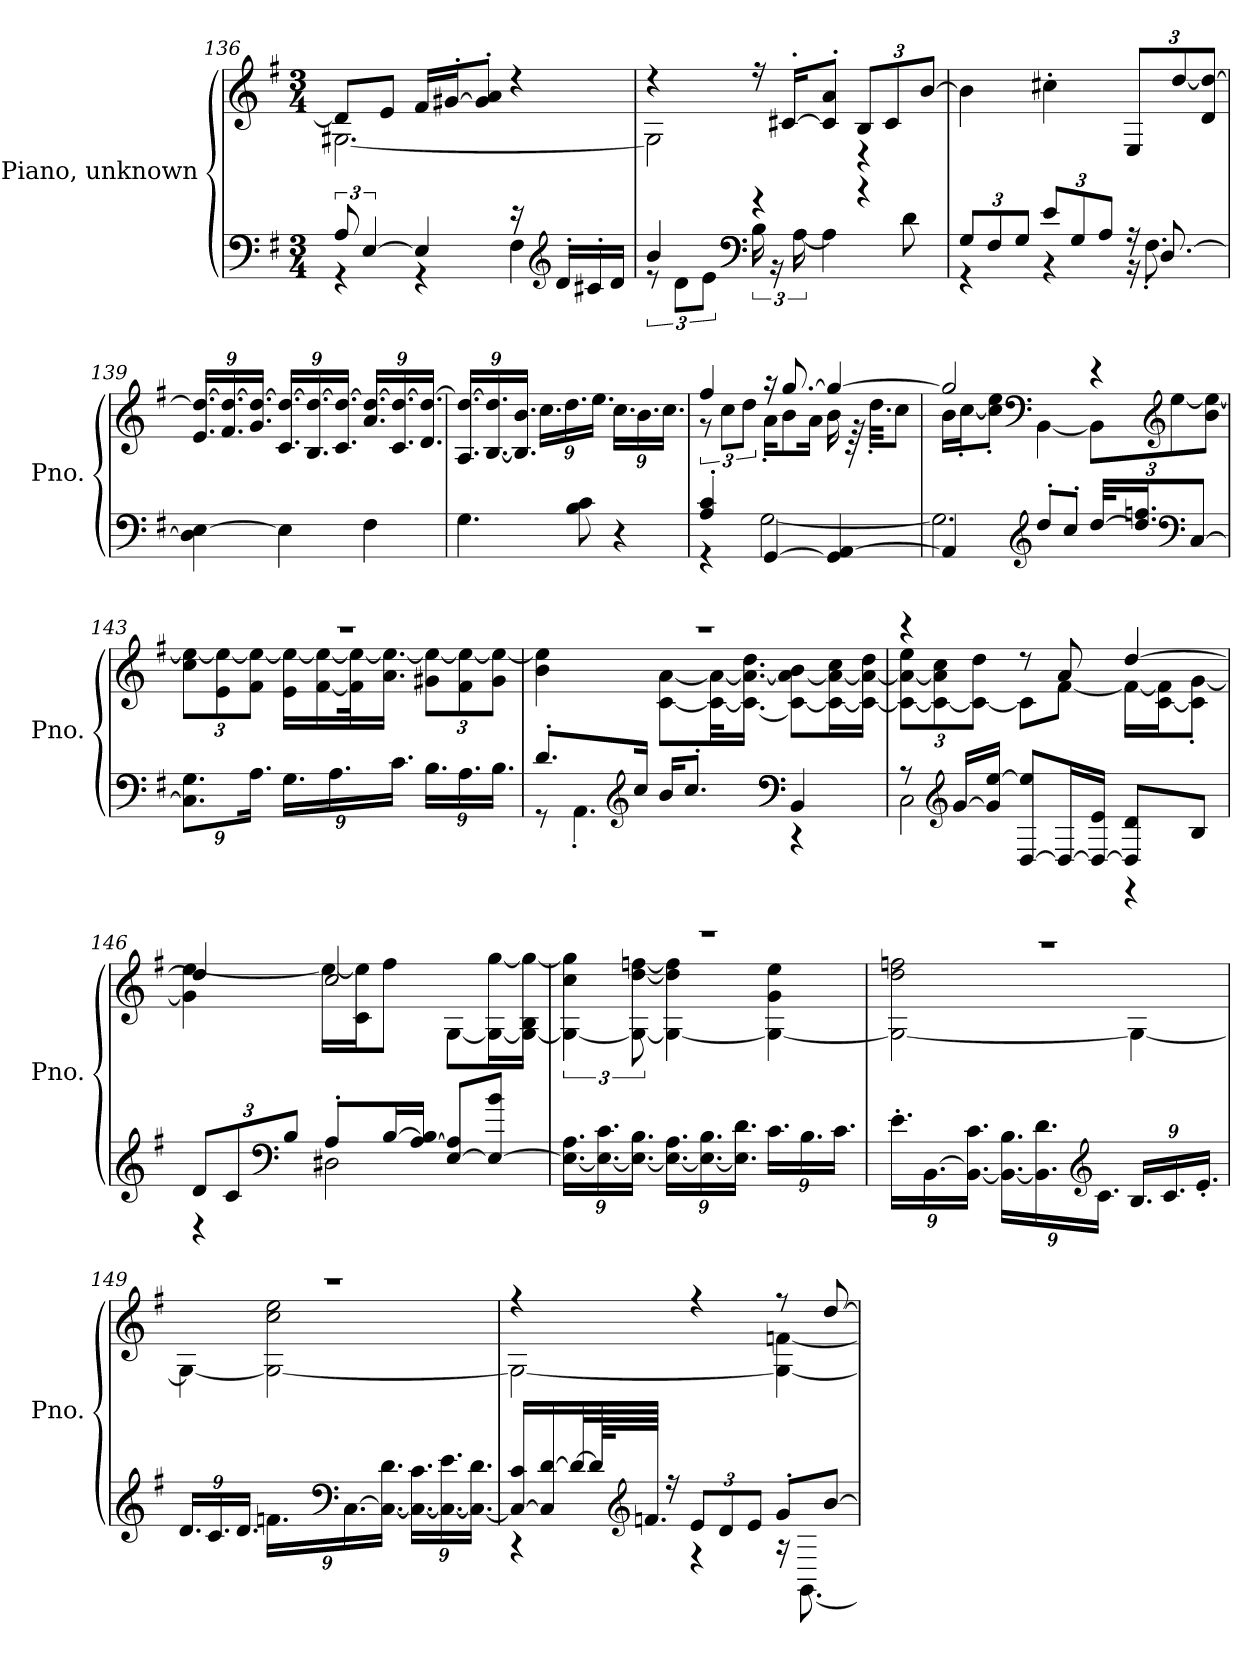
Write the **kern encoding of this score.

**kern	**kern
*part1	*part1
*staff2	*staff1
*I"Piano, unknown	*
*I'Pno.	*
*clefF4	*clefG2
*k[f#]	*k[f#]
*M3/4	*M3/4
=136	=136
*^	*^
12A/	4r	8d/L]	[2.G#X\
[6E/	.	.	.
.	.	8e/J	.
4E/]	4r	16f#/LL	.
.	.	[16g#X'/J	.
.	.	8g#/]' 8a/'J	.
16r	4F#\	4r	.
*clefG2	*	*	*
16d'/LL	.	.	.
16c#X'/	.	.	.
16d/JJ	.	.	.
!!LO:LB:g=z	!!
=137	=137	=137	=137
4b/	12r	4r	2G#\]
.	12d\L	.	.
.	12e\J	.	.
*clefF4	*	*	*
4r	24B\	16r	.
.	24r	.	.
.	.	[16c#X'/KL	.
.	[24A\	.	.
.	4A\]	8c#/]' 8a/'J	.
*	*	*Xbrackettup	*
4r	.	12B/L	4r
.	.	12c#/	.
.	8d\	.	.
.	.	[12b/J	.
*	*	*v	*v
=138	=138	=138
*Xbrackettup	*	*
12G/L	4r	4b\]
12F#/	.	.
12G/J	.	.
12e/L	4r	4cc#X'\
12G/	.	.
12A/J	.	.
16r	16r	12E/L
[8.D/	8.F#'\	.
.	.	[12dd/
.	.	12d/ 12dd/_J
*v	*v	*
=139	=139
4D\] [4E\	18.e/ 18.dd/_LL
.	18.f#/ 18.dd/_
.	18.g/ 18.dd/_JJ
4E\]	18.c/ 18.dd/_LL
.	18.B/ 18.dd/_
.	18.c/ 18.dd/_JJ
4F#\	18.a/ 18.dd/_LL
.	18.c/ 18.dd/_
.	18.d/ 18.dd/_JJ
!!LO:LB:g=z
=140	=140
4.G\	18.A/ 18.dd/_LL
.	[18.B/ 18.dd/]
.	18.B/] 18.b/JJ
.	18.cc\LL
.	18.dd\
8B\ 8c\	.
.	18.ee\JJ
4r	18.cc\LL
.	18.b\
.	18.cc\JJ
=141	=141
*^	*^
*	*	*	*brackettup
4A/' 4c/'	4r	4ff#/	12r
.	.	.	12cc\L
.	.	.	12dd\J
[4GG/	[2G\	16r	16a'\KL
.	.	[8.gg/	8b\
.	.	.	16a\Jk
4GG/] [4AA/	.	4gg/_	16b\
.	.	.	64r
.	.	.	32.dd'\KKL
.	.	.	8cc\J
=142	=142	=142	=142
4AA/]	2.G\]	2gg/]	16b\LL
.	.	.	[16cc'\J
.	.	.	8cc\]' 8ee\'J
*clefG2	*	*clefF4	*
8dd'/L	.	.	[4BB\
8cc'/J	.	.	.
*	*	*	*Xbrackettup
[32dd/KLL	.	4r	12BB\L]
16.dd/] 16.ffn/J	.	.	.
*	*	*clefG2	*
.	.	.	[12ee\
*clefF4	*	*	*
[8C/J	.	.	.
.	.	.	12b\ 12ee\_J
*v	*v	*	*
!!LO:LB:g=z	!!
=143	=143	=143
9.C\] 9.G\L	2.r	12cc\ 12ee\_L
.	.	12e\ 12ee\_
18.A\Jk	.	12f#\ 12ee\_J
18.G\LL	.	16e\ 16ee\_LL
.	.	[16f#\ 16ee\_
18.A\	.	.
.	.	32f#\] 32ee\_K
.	.	16.a\ 16.ee\_JJ
18.c\JJ	.	.
18.B\LL	.	12g#X\ 12ee\_L
18.A\	.	12f#\ 12ee\_
18.B\JJ	.	12g#\ 12ee\_J
=144	=144	=144
*^	*	*
8.d'/L	8r	2.r	4b\ 4ee\]
.	4.AA'\	.	.
*clefG2	*	*	*
16cc/Jk	.	.	.
16b/KL	.	.	[8c\ [8a\L
8.cc'/J	.	.	.
.	.	.	32c\_ 32a\_KL
.	.	.	16.c\_ 16.a\_ 16.dd\JJ
*clefF4	*	*	*
4BB/	4r	.	8c\_ 8a\_ 8b\L
.	.	.	16c\_ 16a\_ 16cc\L
.	.	.	16c\_ 16a\_ 16dd\JJ
!!LO:LB:g=z	!!
=145	=145	=145	=145
8r	2C\	4r	12c\_ 12a\_ 12ee\L
.	.	.	12c\_ 12a\] 12cc\
*clefG2	*	*	*
[16g/LL	.	.	.
.	.	.	12c\_ 12dd\J
16g/] [16ee/JJ	.	.	.
[8D/ 8ee/]L	.	8r	8c\L]
16D/L_	.	8a/	[8f#\J
16D/_ 16e/JJ	.	.	.
8D/] 8d/L	4r	[4dd/	16f#\LL_
.	.	.	[16c\ 16f#\]J
8B/J	.	.	8c\]' [8g\'J
=146	=146	=146	=146
12d/L	4r	4dd/]	4g\] [4ee\
12c/	.	.	.
*clefF4	*	*	*
12B/J	.	.	.
8A'/L	2D#X\	2cc/	16ee\LL_
.	.	.	16c\ 16ee\]J
[16B/L	.	.	8ff#\J
[16A/ 16B/]JJ	.	.	.
[8E/ 8A/]L	.	.	[8G\L
8E/_ 8b/J	.	.	16G\_ [16gg\L
.	.	.	16G\_ 16B\ 16gg\_JJ
*v	*v	*	*
!!LO:PB:g=z	!!
=147	=147	=147
*	*	*brackettup
18.E\_ 18.A\LL	2.r	6G\_ 6cc\ 6gg\]
18.E\_ 18.c\	.	.
18.E\_ 18.B\JJ	.	12G\_ [12dd\ [12ffn\
18.E\_ 18.A\LL	.	4G\_ 4dd\] 4ff\]
18.E\_ 18.B\	.	.
18.E\] 18.d\JJ	.	.
18.c\LL	.	4G\_ 4g\ 4ee\
18.B\	.	.
18.c\JJ	.	.
=148	=148	=148
18.e'\LL	2.r	2G\_ 2dd\ 2ffn\
[18.BB\	.	.
18.BB\_ 18.c\JJ	.	.
18.BB\_ 18.B\LL	.	.
18.BB\] 18.d\	.	.
*clefG2	*	*
18.c\JJ	.	.
18.B/LL	.	4G\_
18.c/	.	.
18.e'/JJ	.	.
!!LO:LB:g=z	!!
=149	=149	=149
18.d/LL	2.r	4G\_
18.c/	.	.
18.d/JJ	.	.
18.fn\LL	.	2G\_ 2cc\ 2ee\
*clefF4	*	*
[18.C\	.	.
18.C\_ 18.d\JJ	.	.
18.C\_ 18.c\LL	.	.
18.C\_ 18.e\	.	.
18.C\_ 18.d\JJ	.	.
=150	=150	=150
*^	*	*
16C/_ 16c/LL	4r	4r	2G\_
16C/] [16d/	.	.	.
32d/L_	.	.	.
128d/KL]	.	.	.
*clefG2	*	*	*
64.fn/JJJJ	.	.	.
16r	.	.	.
12e/L	4r	4r	.
12d/	.	.	.
12e/J	.	.	.
8g'/L	16r	8r	4G\_ [4fn\
.	[8.GG\	.	.
[8b/J	.	[8dd/	.
*v	*v	*	*
*	*v	*v
=	=
*-	*-
